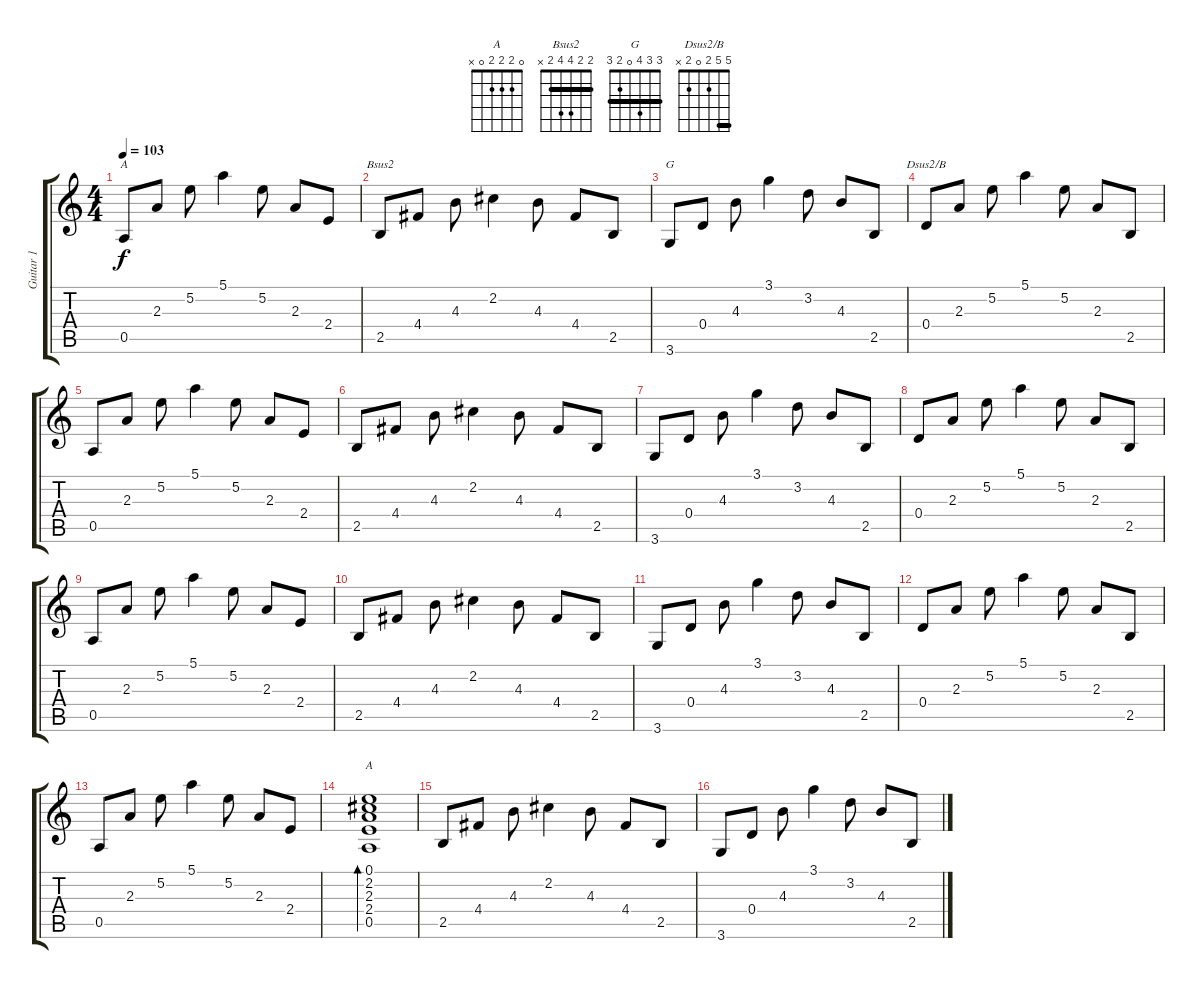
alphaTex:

\track ("Guitar 1" "Guitar 1") {instrument acousticguitarnylon}
\staff {score tabs}
\tuning (E4 B3 G3 D3 A2 E2) {hide}
\chord ("A" 5 5 2 2 0 x) {barre (2 5)}
\chord ("Bsus2" 2 2 4 4 2 x) {barre 2}
\chord ("G" 3 3 4 0 2 3) {barre 3}
\chord ("Dsus2/B" 5 5 2 0 2 x) {barre 5}
\chord ("A" 0 2 2 2 0 x)
\ts (4 4)
\tempo 103
\clef g2
\ks c
0.5.8{ch "A" dy f} 2.3.8 5.2.8 5.1.4 5.2.8 2.3.8 2.4.8 |
2.5.8{ch "Bsus2"} 4.4.8 4.3.8 2.2.4 4.3.8 4.4.8 2.5.8 |
3.6.8{ch "G"} 0.4.8 4.3.8 3.1.4 3.2.8 4.3.8 2.5.8 |
0.4.8{ch "Dsus2/B"} 2.3.8 5.2.8 5.1.4 5.2.8 2.3.8 2.5.8 |
0.5.8 2.3.8 5.2.8 5.1.4 5.2.8 2.3.8 2.4.8 |
2.5.8 4.4.8 4.3.8 2.2.4 4.3.8 4.4.8 2.5.8 |
3.6.8 0.4.8 4.3.8 3.1.4 3.2.8 4.3.8 2.5.8 |
0.4.8 2.3.8 5.2.8 5.1.4 5.2.8 2.3.8 2.5.8 |
0.5.8 2.3.8 5.2.8 5.1.4 5.2.8 2.3.8 2.4.8 |
2.5.8 4.4.8 4.3.8 2.2.4 4.3.8 4.4.8 2.5.8 |
3.6.8 0.4.8 4.3.8 3.1.4 3.2.8 4.3.8 2.5.8 |
0.4.8 2.3.8 5.2.8 5.1.4 5.2.8 2.3.8 2.5.8 |
0.5.8 2.3.8 5.2.8 5.1.4 5.2.8 2.3.8 2.4.8 |
(0.1 2.2 2.3 2.4 0.5).1{bd 240 ch "A"} |
2.5.8 4.4.8 4.3.8 2.2.4 4.3.8 4.4.8 2.5.8 |
3.6.8 0.4.8 4.3.8 3.1.4 3.2.8 4.3.8 2.5.8
